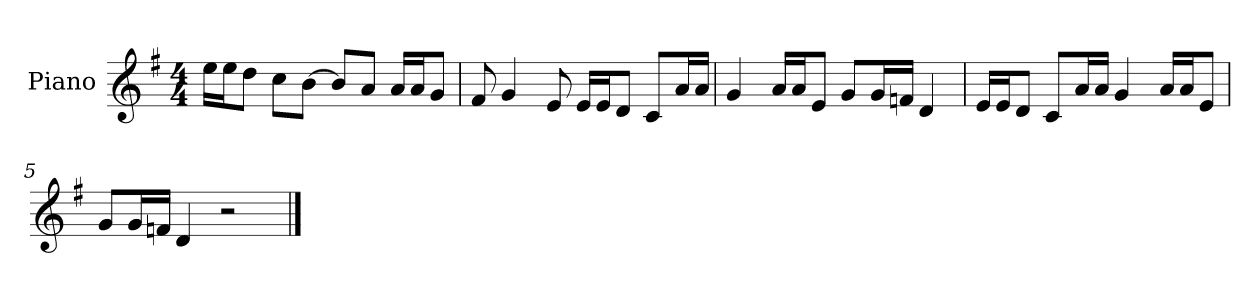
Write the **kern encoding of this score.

**kern
*part1
*staff1
*I"Piano
*I'P-no
*clefG2
*k[f#]
*M4/4
*MM90
=1
16ee\LL
16ee\J
8dd\J
8cc\L
[8b\J
8b/L]
8a/J
16a/LL
16a/J
8g/J
=2
8f#/
4g/
8e/
16e/LL
16e/J
8d/J
8c/L
16a/L
16a/JJ
=3
4g/
16a/LL
16a/J
8e/J
8g/L
16g/L
16fn/JJ
4d/
=4
16e/LL
16e/J
8d/J
8c/L
16a/L
16a/JJ
4g/
16a/LL
16a/J
8e/J
!!LO:LB:g=z
=5
8g/L
16g/L
16fn/JJ
4d/
2r
==
*-
